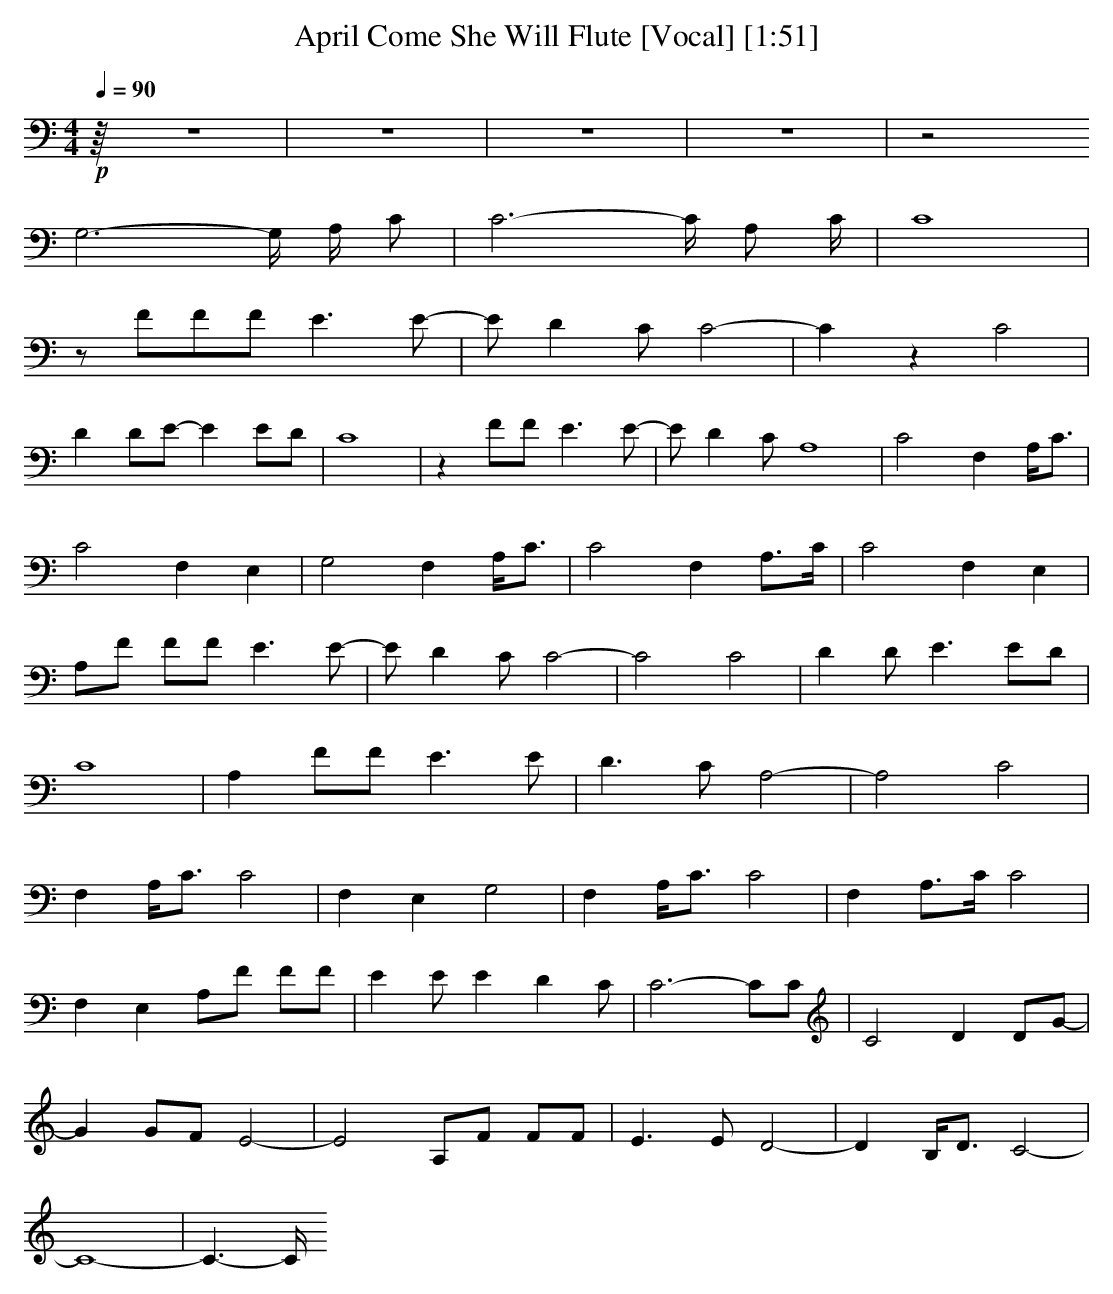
X:1
T:April Come She Will Flute [Vocal] [1:51]
M:4/4
L:1/8
Q:1/4=90
K:C
+p+ z1/8z8|z8|z8|z8|z4
G,6-G,/2 A,/2 C| C6-C/2 A, C/2|C8|
z FFF E3 E-|E D2 C C4-|C2 z2 C4|
D2 DE-E2 ED|C8|z2FF E3 E-|E D2 C A,8|C4 F,2 A,/2C3/2|
C4 F,2 E,2|G,4 F,2 A,/2C3/2|C4 F,2 A,3/2C/2|C4 F,2 E,2|
A,F FF E3E-|ED2C C4-|C4 C4|D2 DE3 ED|
C8|A,2 FF E3E|D3C A,4-|A,4 C4|
F,2 A,/2C3/2 C4|F,2 E,2 G,4|F,2 A,/2C3/2 C4|F,2 A,3/2C/2 C4|
F,2 E,2 A,F FF|E2 EE2D2C|C6- CC|C4 D2 DG-|
G2 GF E4-|E4 A,F FF|E3E D4-|D2 B,/2D3/2 C4-|
C8-|C3-C/2
